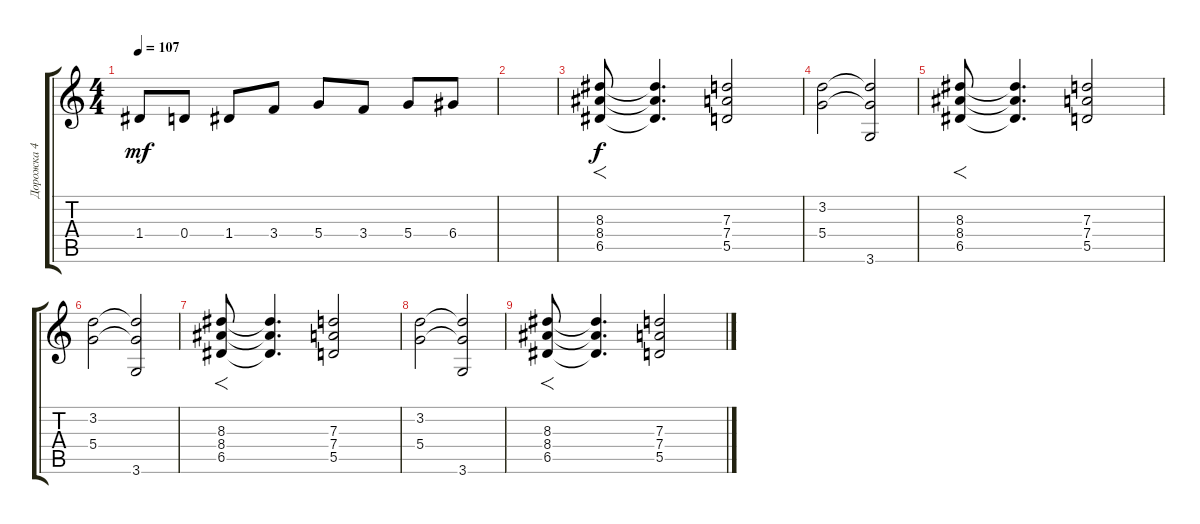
\track ("Дорожка 4" "Дорожка 4") {instrument acousticguitarsteel}
\staff {score tabs}
\tuning (E4 B3 G3 D3 A2 E2) {hide}
\ts (4 4)
\tempo 107
\clef g2
\ks c
1.4.8{dy mf} 0.4.8 1.4.8 3.4.8 5.4.8 3.4.8 5.4.8 6.4.8 |
|
(8.3 8.4 6.5).8{f dy f instrument stringensemble1} (8.3{t} 8.4{t} 6.5{t}).4{d} (7.3 7.4 5.5).2 |
(3.2 5.4).2 (3.2{t} 5.4{t} 3.6).2 |
(8.3 8.4 6.5).8{f} (8.3{t} 8.4{t} 6.5{t}).4{d} (7.3 7.4 5.5).2 |
(3.2 5.4).2 (3.2{t} 5.4{t} 3.6).2 |
(8.3 8.4 6.5).8{f} (8.3{t} 8.4{t} 6.5{t}).4{d} (7.3 7.4 5.5).2 |
(3.2 5.4).2 (3.2{t} 5.4{t} 3.6).2 |
(8.3 8.4 6.5).8{f} (8.3{t} 8.4{t} 6.5{t}).4{d} (7.3 7.4 5.5).2
